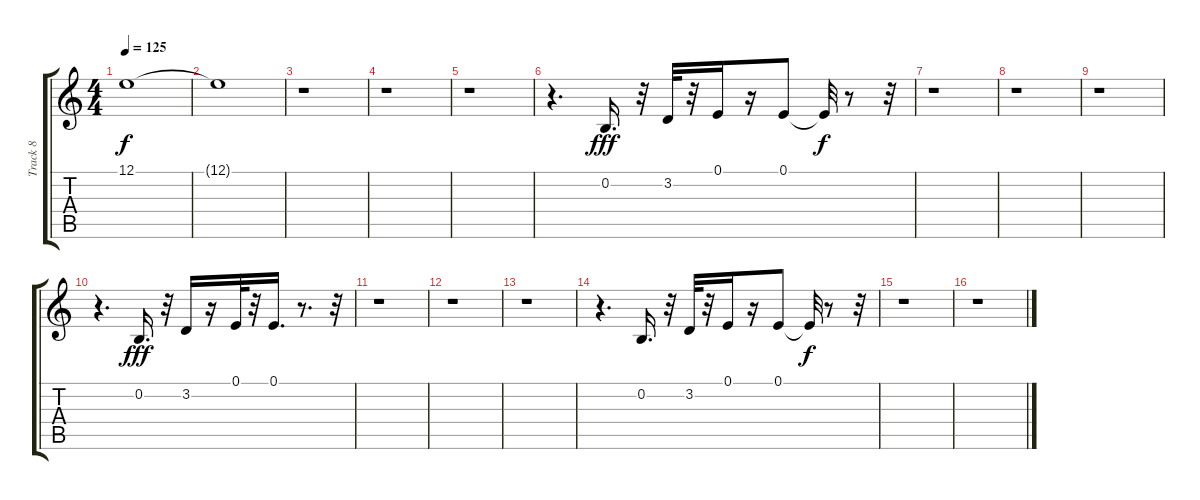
\track ("Track 8" "Track 8") {instrument synthbrass1}
\staff {score tabs}
\tuning (E4 B3 G3 D3 A2 E2) {hide}
\ts (4 4)
\tempo 125
\clef g2
\ks c
12.1{t}.1{dy f} |
12.1{t}.1 |
r.1 |
r.1 |
r.1 |
r.4{d} 0.2.16{d dy fff} r.32 3.2.32 r.32 0.1.16 r.16 0.1.8 0.1{t}.32{dy f} r.8 r.32 |
r.1 |
r.1 |
r.1 |
r.4{d} 0.2.16{d dy fff} r.32 3.2.16 r.16 0.1.32 r.32 0.1.16{d} r.8{d} r.32 |
r.1 |
r.1 |
r.1 |
r.4{d} 0.2.16{d} r.32 3.2.32 r.32 0.1.16 r.16 0.1.8 0.1{t}.32{dy f} r.8 r.32 |
r.1 |
r.1
